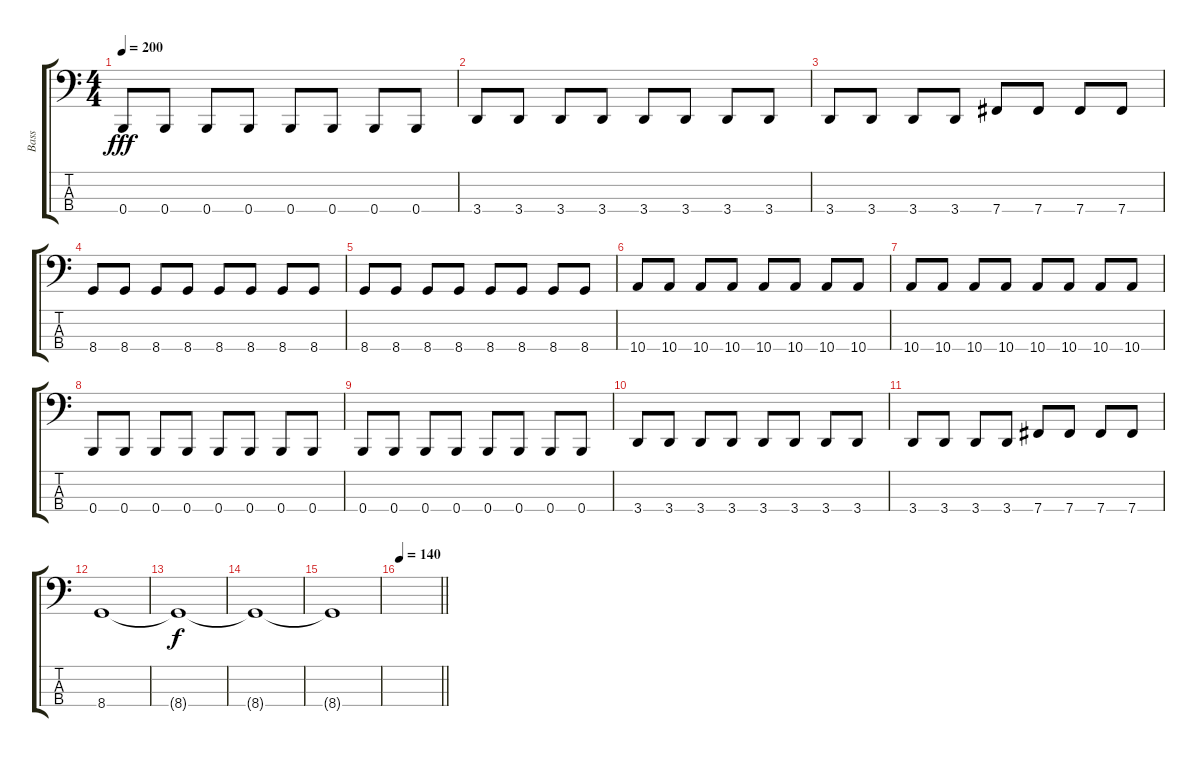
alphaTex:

\track ("Bass" "Bass") {instrument electricbasspick}
\staff {score tabs}
\tuning (E2 B1 Gb1 B0) {hide}
\ts (4 4)
\tempo 200
\clef f4
\ks c
0.4.8{dy fff} 0.4.8 0.4.8 0.4.8 0.4.8 0.4.8 0.4.8 0.4.8 |
3.4.8 3.4.8 3.4.8 3.4.8 3.4.8 3.4.8 3.4.8 3.4.8 |
3.4.8 3.4.8 3.4.8 3.4.8 7.4.8 7.4.8 7.4.8 7.4.8 |
8.4.8 8.4.8 8.4.8 8.4.8 8.4.8 8.4.8 8.4.8 8.4.8 |
8.4.8 8.4.8 8.4.8 8.4.8 8.4.8 8.4.8 8.4.8 8.4.8 |
10.4.8 10.4.8 10.4.8 10.4.8 10.4.8 10.4.8 10.4.8 10.4.8 |
10.4.8 10.4.8 10.4.8 10.4.8 10.4.8 10.4.8 10.4.8 10.4.8 |
0.4.8 0.4.8 0.4.8 0.4.8 0.4.8 0.4.8 0.4.8 0.4.8 |
0.4.8 0.4.8 0.4.8 0.4.8 0.4.8 0.4.8 0.4.8 0.4.8 |
3.4.8 3.4.8 3.4.8 3.4.8 3.4.8 3.4.8 3.4.8 3.4.8 |
3.4.8 3.4.8 3.4.8 3.4.8 7.4.8 7.4.8 7.4.8 7.4.8 |
8.4.1 |
8.4{t}.1{dy f} |
8.4{t}.1 |
8.4{t}.1 |
\tempo 140
\barLineRight lightlight
